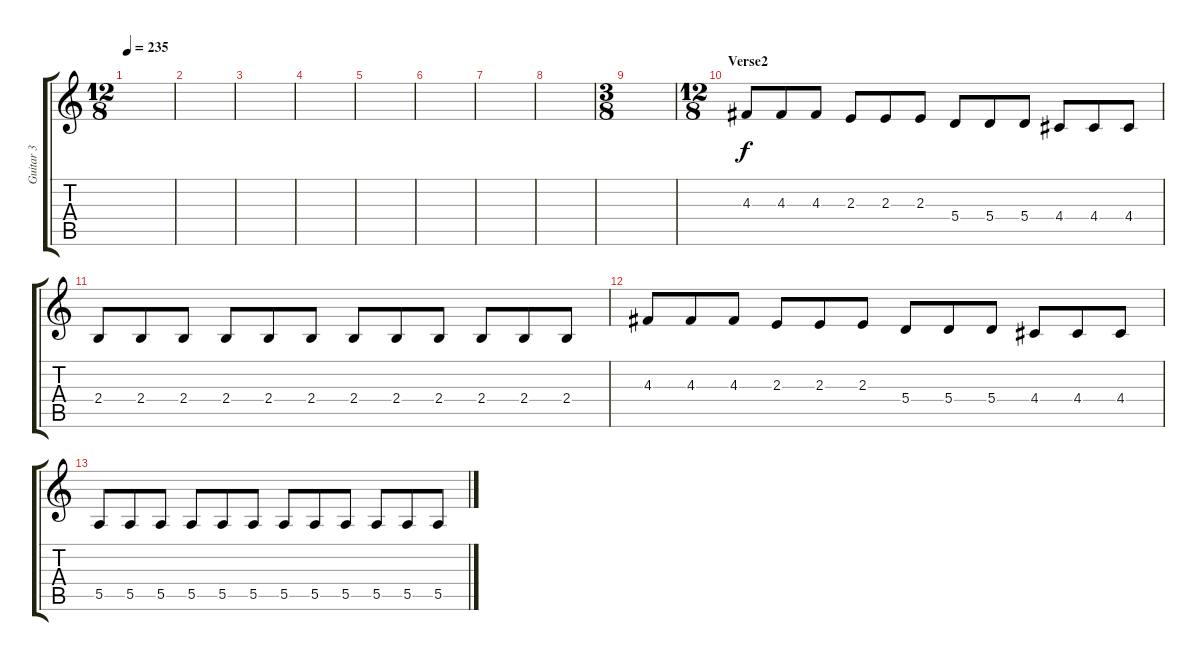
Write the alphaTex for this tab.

\track ("Guitar 3" "Guitar 3") {instrument distortionguitar}
\staff {score tabs}
\tuning (B3 Gb3 D3 A2 E2 B1) {hide}
\ts (12 8)
\tempo 235
\clef g2
\ks c
|
|
|
|
|
|
|
|
\ts (3 8)
|
\ts (12 8)
\section ("" "Verse2")
4.3.8 4.3.8 4.3.8 2.3.8 2.3.8 2.3.8 5.4.8 5.4.8 5.4.8 4.4.8 4.4.8 4.4.8 |
2.4.8 2.4.8 2.4.8 2.4.8 2.4.8 2.4.8 2.4.8 2.4.8 2.4.8 2.4.8 2.4.8 2.4.8 |
4.3.8 4.3.8 4.3.8 2.3.8 2.3.8 2.3.8 5.4.8 5.4.8 5.4.8 4.4.8 4.4.8 4.4.8 |
5.5.8 5.5.8 5.5.8 5.5.8 5.5.8 5.5.8 5.5.8 5.5.8 5.5.8 5.5.8 5.5.8 5.5.8
